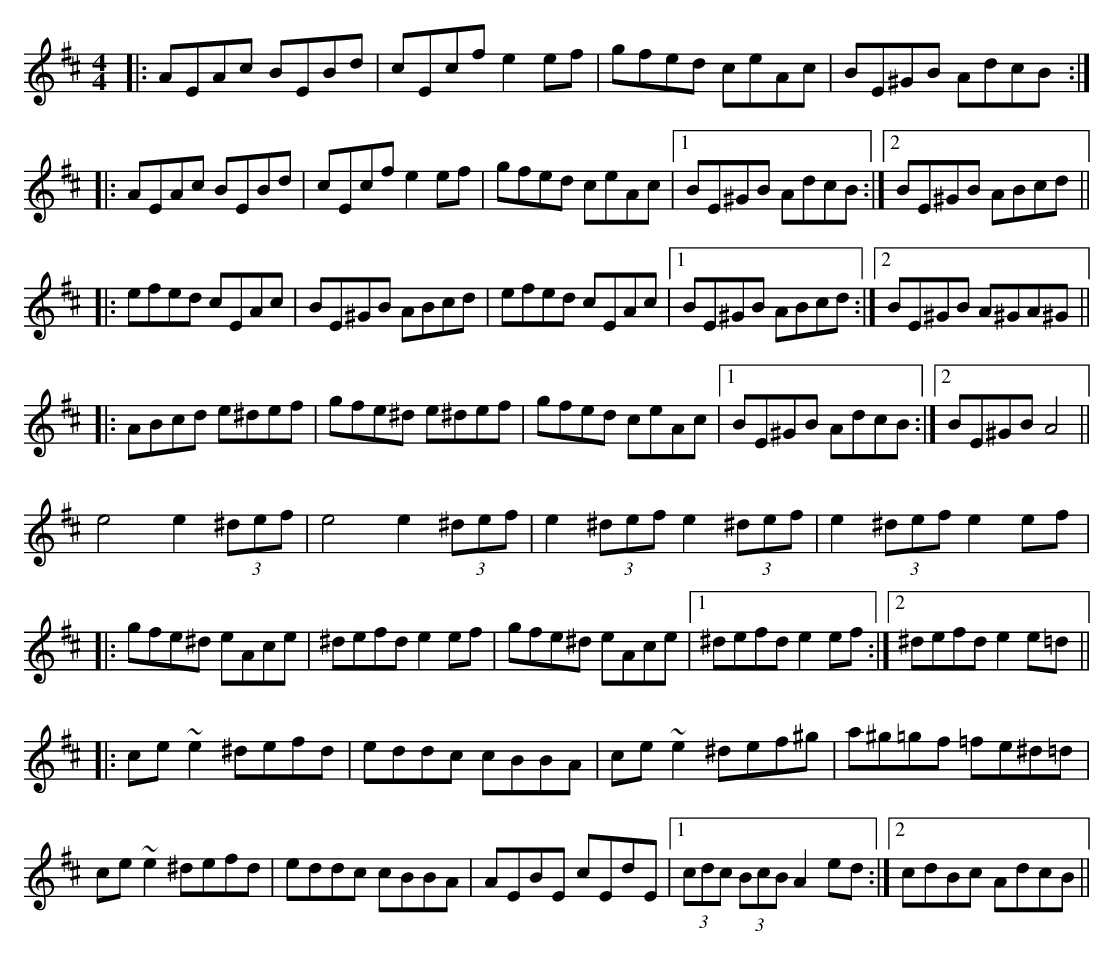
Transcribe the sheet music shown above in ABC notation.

X:1
M:4/4
K:D
|:AEAc BEBd|cEcf e2ef|gfed ceAc|BE^GB AdcB:|
|:AEAc BEBd|cEcf e2ef|gfed ceAc|1 BE^GB AdcB:|2 BE^GB ABcd||
|:efed cEAc|BE^GB ABcd|efed cEAc|1 BE^GB ABcd:|2 BE^GB A^GA^G||
|:ABcd e^def|gfe^d e^def|gfed ceAc|1 BE^GB AdcB:|2 BE^GB A4||
e4 e2 (3^def|e4 e2 (3^def|e2 (3^def e2 (3^def|e2 (3^def e2ef|
|:gfe^d eAce|^defd e2ef|gfe^d eAce|1 ^defd e2ef:|2 ^defd e2e=d||
|:ce~e2 ^defd|eddc cBBA|ce~e2 ^def^g|a^g=gf =fe^d=d|
ce~e2 ^defd|eddc cBBA|AEBE cEdE|1 (3cdc (3BcB A2ed:|2 cdBc AdcB||
